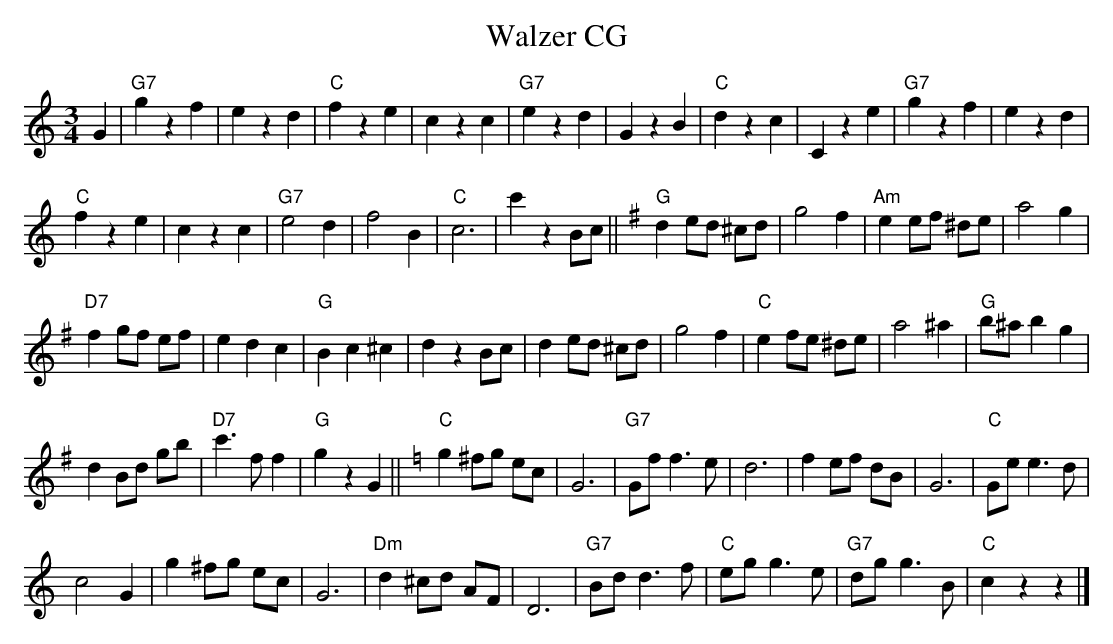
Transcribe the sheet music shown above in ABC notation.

X:1
T: Walzer CG
M:3/4
L:1/4
K:C
G | "G7"gzf | ezd | "C"fze | czc | "G7"ezd | GzB | "C"dzc | Cze | "G7"gzf | ezd |
"C"fze | czc | "G7"e2d | f2B | "C"c3 | c'zB/c/ || [K:G] [L:1/8] "G"d2 ed ^cd | g4f2 | "Am"e2 ef ^de | a4g2 |
"D7"f2gf ef | e2d2c2 | "G"B2c2^c2 | d2z2Bc | d2 ed ^cd | g4f2 | "C"e2 fe ^de | a4^a2 | "G"b^a b2g2 |
d2 Bd gb | "D7"c'3ff2 | "G"g2z2G2 || [K:C] "C"g2 ^fg ec | G6 | "G7"Gf f3e | d6 | f2 ef dB | G6 | "C"Ge e3d |
c4G2 | g2 ^fg ec | G6 | "Dm"d2 ^cd AF | D6 | "G7"Bd d3f | "C"egg3e | "G7"dgg3B | "C"c2z2z2 |]
